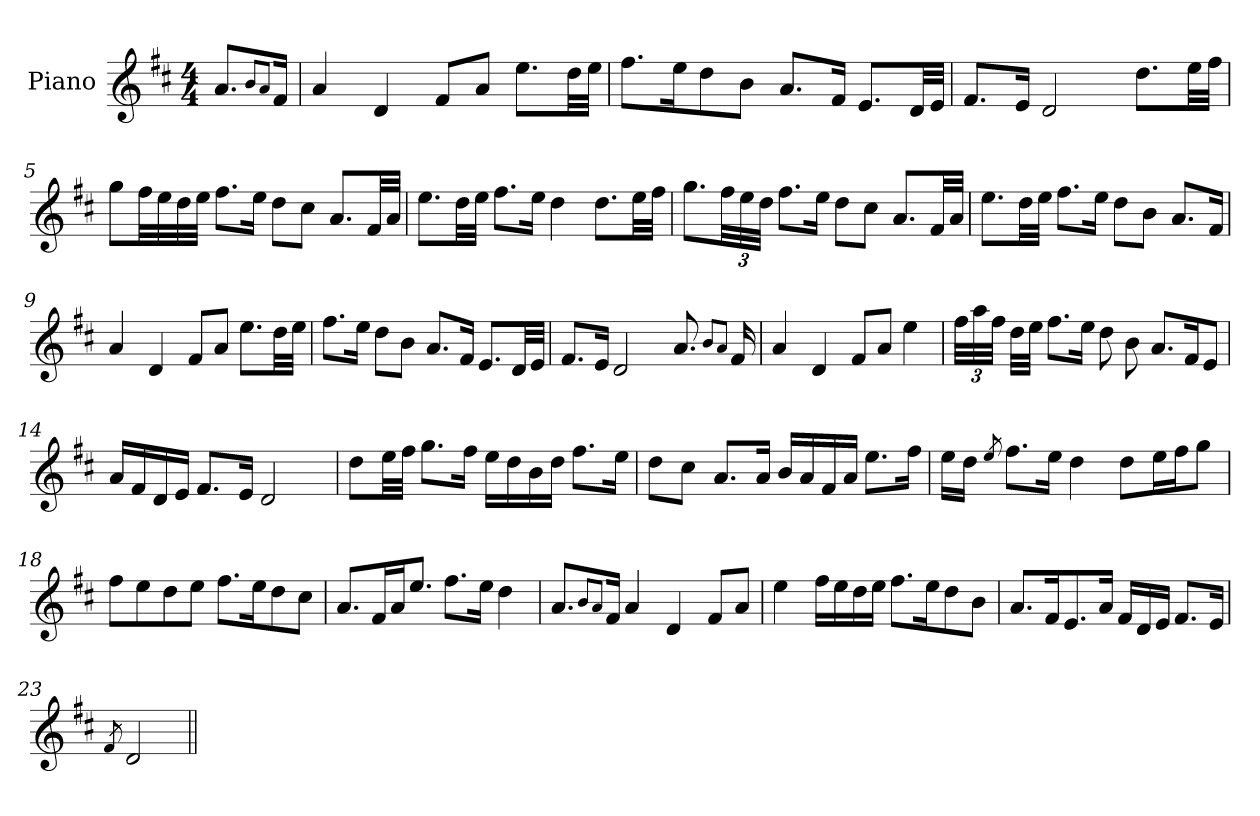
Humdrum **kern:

**kern
*part1
*staff1
*I"Piano
*I'Pno
*clefG2
*k[f#c#]
*D:
*M4/4
=1
8.a/L
8qb/L
8qa/J
16f#/Jk
=2
4a/
4d/
8f#/L
8a/J
8.ee\L
32dd\LL
32ee\JJJ
=3
8.ff#\L
16ee\K
8dd\
8b\J
8.a/L
16f#/Jk
8.e/L
32d/LL
32e/JJJ
=4
8.f#/L
16e/Jk
2d/
8.dd\L
32ee\LL
32ff#\JJJ
!!LO:LB:g=z
=5
8gg\L
32ff#\LL
32ee\
32dd\
32ee\JJJ
8.ff#\L
16ee\Jk
8dd\L
8cc#\J
8.a/L
32f#/LL
32a/JJJ
=6
8.ee\L
32dd\LL
32ee\JJJ
8.ff#\L
16ee\Jk
4dd\
8.dd\L
32ee\LL
32ff#\JJJ
=7
8.gg\L
48ff#\LL
48ee\
48dd\JJJ
8.ff#\L
16ee\Jk
8dd\L
8cc#\J
8.a/L
32f#/LL
32a/JJJ
!!LO:LB:g=z
=8
8.ee\L
32dd\LL
32ee\JJJ
8.ff#\L
16ee\Jk
8dd\L
8b\J
8.a/L
16f#/Jk
=9
4a/
4d/
8f#/L
8a/J
8.ee\L
32dd\LL
32ee\JJJ
=10
8.ff#\L
16ee\Jk
8dd\L
8b\J
8.a/L
16f#/Jk
8.e/L
32d/LL
32e/JJJ
=11
8.f#/L
16e/Jk
2d/
8.a/
8qb/L
8qa/J
16f#/
!!LO:LB:g=z
=12
4a/
4d/
8f#/L
8a/J
4ee\
=13
48ff#\LLL
48aa\
48ff#\JJJ
32dd\LLL
32ee\JJJ
8.ff#\L
16ee\Jk
8dd\
8b\
8.a/L
16f#/K
8e/J
=14
16a/LL
16f#/
16d/
16e/JJ
8.f#/L
16e/Jk
2d/
!!LO:LB:g=z
=15
8dd\L
32ee\LL
32ff#\JJJ
8.gg\L
16ff#\Jk
16ee\LL
16dd\
16b\
16dd\JJ
8.ff#\L
16ee\Jk
=16
8dd\L
8cc#\J
8.a/L
16a/Jk
16b/LL
16a/
16f#/
16a/JJ
8.ee\L
16ff#\Jk
=17
16ee\LL
16dd\JJ
8qee/
8.ff#\L
16ee\Jk
4dd\
8dd\L
16ee\L
16ff#\J
8gg\J
!!LO:LB:g=z
=18
8ff#\L
8ee\
8dd\
8ee\J
8.ff#\L
16ee\K
8dd\
8cc#\J
=19
8.a/L
16f#/L
16a/J
8.ee/J
8.ff#\L
16ee\Jk
4dd\
=20
8.a/L
8qb/L
8qa/J
16f#/Jk
4a/
4d/
8f#/L
8a/J
=21
4ee\
16ff#\LL
16ee\
16dd\
16ee\JJ
8.ff#\L
16ee\K
8dd\
8b\J
!!LO:LB:g=z
=22
8.a/L
16f#/K
8.e/
16a/Jk
16f#/LL
16d/
16e/JJ
8.f#/L
16e/Jk
=23
8qf#/
2d/
=||
*-
